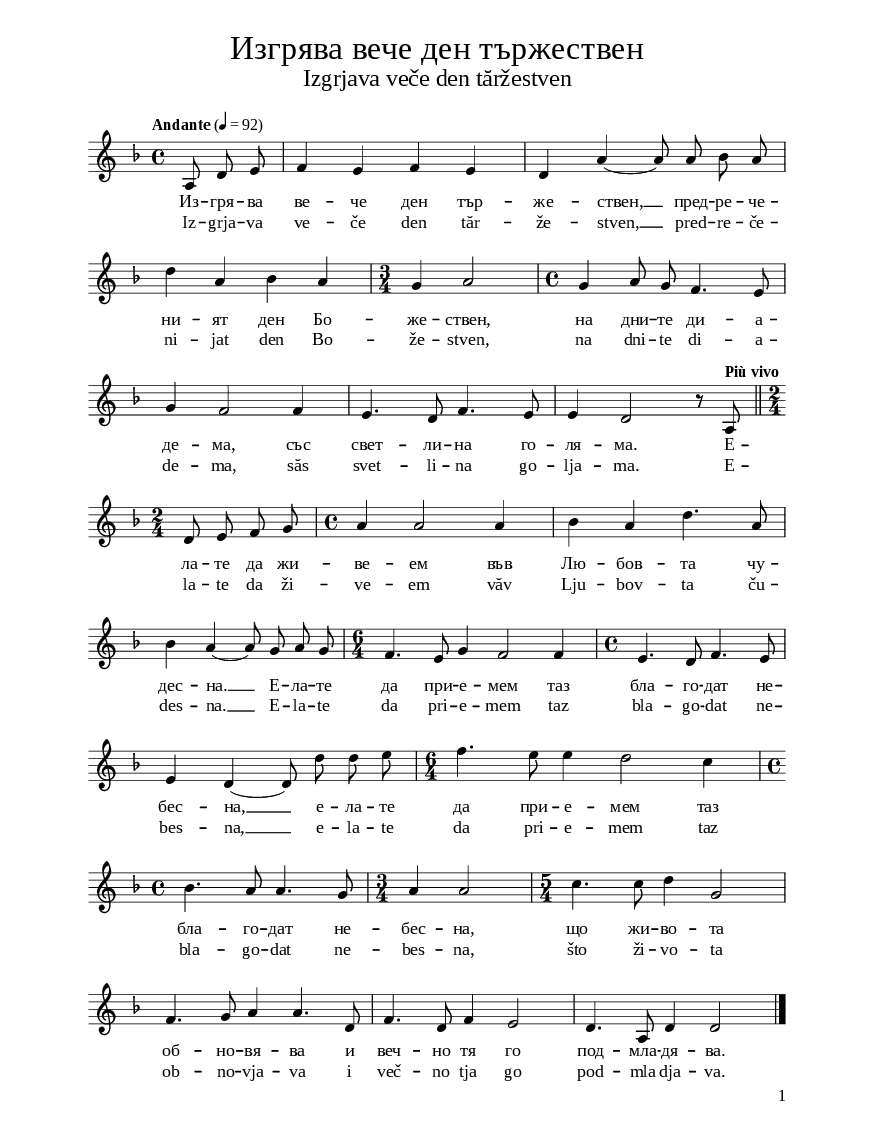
\version "2.24.2"

% include paper part and global functions
\include "include/globals.ily"

\bookpart {
  \label #'ref022
  \tocItem \markup "Изгрява вече ден тържествен – Izgrjava veče den tăržestven"
  \include "include/bookpart-paper.ily"
  \score {
    \include "include/score-layout.ily"

    \new Voice \absolute {
      \clef treble
      \key d \minor
      \time 4/4
      \tempoFunc "Andante" 4 "92"
      \autoBeamOff

      \partial 4.

      a8 d'8 e'8 |f'4 e'4 f'4 e'4 |d'4 a'4 ~ a'8 a'8 bes'8 a'8 \break |
      d''4 a'4 bes'4 a'4 |\time 3/4  g'4 a'2 | \time 4/4  g'4 a'8 g'8 f'4. e'8 \break
      g'4 f'2 f'4 |  e'4. d'8 f'4. e'8 | e'4 d'2 r8 \tempo "Più vivo" a8 | \bar "||" \time 2/4 \break
      d'8 e'8 f'8 g'8 | \time 4/4  a'4 a'2 a'4 | bes'4 a'4 d''4. a'8 \break |
      bes'4 a'4 ~ a'8 g'8 a'8 g'8 |  \time 6/4  f'4. e'8 g'4 f'2 f'4 | \time 4/4  e'4. d'8 f'4. e'8 \break |
      e'4 d'4 ~ d'8 d''8 d''8 e''8 | \time 6/4  f''4. e''8 e''4 d''2 c''4 \break
      \time 4/4  bes'4. a'8 a'4. g'8 |  \time 3/4  a'4 a'2 | \time 5/4  c''4. c''8 d''4 g'2 \break |
      f'4. g'8 a'4 a'4. d'8 | f'4. d'8 f'4 e'2 | d'4. a8 d'4 d'2 \bar "|." \pageBreak
    }
    \addlyrics {
      Из -- гря -- ва ве -- че ден тър -- же -- ствен, __ пред -- ре -- че
      -- ни -- ят ден Бо -- же -- ствен, на дни --
      те ди -- а -- де -- ма, със свет -- ли -- на го
      -- ля -- ма. Е -- ла -- те да жи -- ве -- ем във
      Лю -- бов -- та чу -- дес -- на. __ Е -- ла -- те
      да при -- е -- мем таз бла -- го -- дат не --
      бес -- на, __ е -- ла -- те да при -- е -- мем таз
      бла -- го -- дат не -- бес -- на, що жи -- во --
      та об -- но -- вя -- ва и веч -- но тя го под
      -- мла -- дя -- ва.
    }
    \addlyrics {
      Iz -- grja -- va ve -- če den tăr -- že -- stven, __ pred -- re -- če
      -- ni -- jat den Bo -- že -- stven, na dni --
      te di -- a -- de -- ma, săs svet -- li -- na go
      -- lja -- ma. E -- la -- te da ži -- ve -- em văv
      Lju -- bov -- ta ču -- des -- na. __ E -- la -- te
      da pri -- e -- mem taz bla -- go -- dat ne --
      bes -- na, __ e -- la -- te da pri -- e -- mem taz
      bla -- go -- dat ne -- bes -- na, što ži -- vo --
      ta ob -- no -- vja -- va i več -- no tja go pod
      -- mla -- dja -- va.
    }
    \header {
      title = \titleFunc "Изгрява вече ден тържествен" "Izgrjava veče den tăržestven"
    }

    \midi{}

  } % score

  \pageBreak

  \markup \fontsize #bgCoupletFontSize {
    \hspace #3
    \override #`(baseline-skip . ,bgCoupletBaselineSkip)
    \column {

      \line { 2. И носи Радост за душата, }
      \line {   "   " и прогласява Свободата}
      \line {   "   " и Мир с Любов пресвята}
      \line {   "   " за всички на земята. }


      \line { " " }
      \line { "   " \italic {Припев: } }

      \line { " " }
      \line {  3.  О, ден прекрасен, вечно благо, }
      \line {   "   " кому за тебе не е драго? }
      \line {   "   " За всичките години}
      \line {   "   " по-скоро обнови ни! }

      \line { " " }
      \line { "   " \italic {Припев: } }
    }

    \hspace #1
    \override #`(baseline-skip . ,bgCoupletBaselineSkip)
    \column {

      \line { 2. I nosi Radost za dušata, }
      \line {   "   " i proglasjava Svobodata}
      \line {   "   " i Mir s Ljubov presvjata}
      \line {   "   " za vsički na zemjata. }


      \line { " " }
      \line { "   " \italic {Pripev: } }

      \line { " " }
      \line {  3.  O, den prekrasen, večno blago, }
      \line {   "   " komu za tebe ne e drago? }
      \line {   "   " Za vsičkite godini}
      \line {   "   " po-skoro obnovi ni! }

      \line { " " }
      \line { "   " \italic {Pripev: } }
    }    %column

  } % markup


  \markup \empty-two


  % include foreign translation(s) of the song
  \version "2.24.0"

\markup \fill-line { \fontsize #deTitleFontSize "Der feierliche Tag bricht schon an" }
\markup \null


\markup \fontsize #deCoupletFontSize {
  \hspace #1
  \override #`(baseline-skip . ,deCoupletBaselineSkip)


  \column {
    \line { 1. Der feierliche Tag bricht schon an, }
    \line {   "   " der vorhergesagte göttliche Tag, }
    \line {   "   " ein Diadem der Tage,}
    \line {   "   " mit seinem großen Licht. }
    \line {   "   " die Morgenröte des neuen Lebens. }

    \line { " " }
    \line { "   " \italic { Refrain :}  }
    \line {"   " Kommt, auf dass wir }
    \line {   "   "in der wunderbaren Liebe leben. }
    \line {   "   " Kommt, auf dass wir  }
    \line {   "   " diesen himmlischen Segen empfangen, }
    \line {   "   " welcher das Leben erneuert }
    \line {   "   " und es ewig verjüngt. }
  }



  \hspace #-1
  \override #`(baseline-skip . ,bgCoupletBaselineSkip)
  \column {

    \line {2. Und er bringt Freude für die Seele }
    \line {   "   "und verkündet die Freiheit }
    \line {   "   " Und den Frieden mit allheiliger Liebe }
    \line {   "   " für alle auf der Erde. }

    \line { " " }
    \line { "   " \italic { Refrain } ... }

    \line { " " }
    \line { 3. O, wunderschöner Tag, ewiges Wohl, }
    \line {   "   " wem ist das nicht wertvoll? }
    \line {   "   " Erneuere uns bald }
    \line {   "   " für all die Jahre.}


  }




}










} % bookpart
